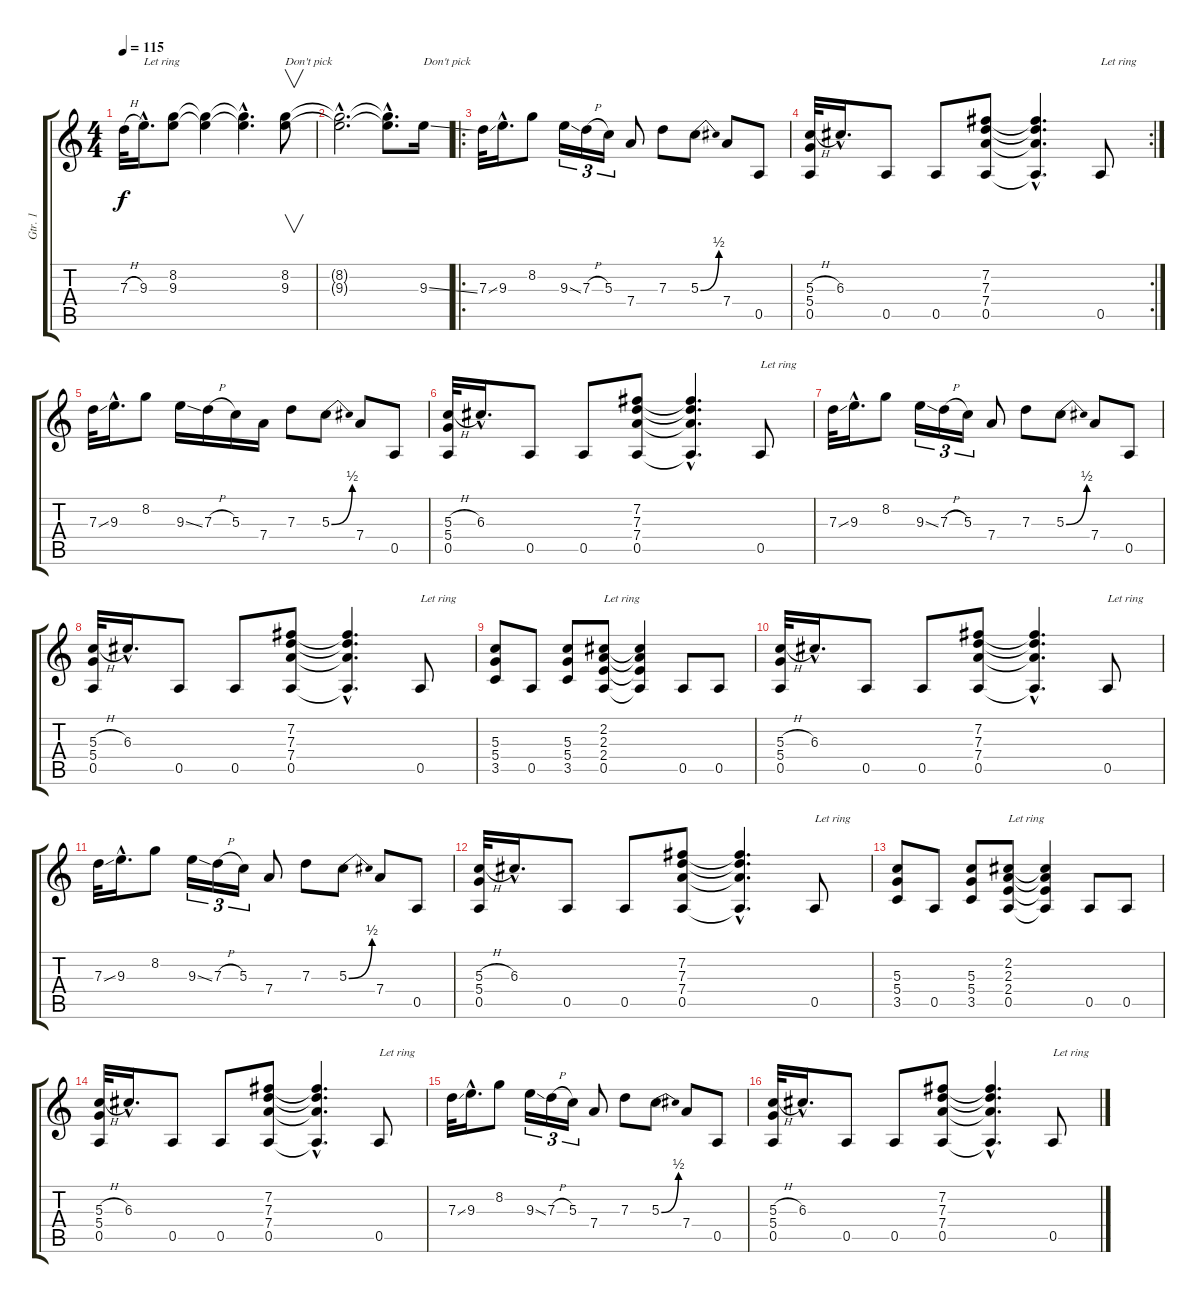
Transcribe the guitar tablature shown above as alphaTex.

\track ("Gtr. 1" "Gtr. 1") {instrument overdrivenguitar}
\staff {score tabs}
\tuning (E4 B3 G3 D3 A2 E2) {hide}
\ts (4 4)
\tempo 115
\clef g2
\ks c
7.3{h}.32{dy f instrument overdrivenguitar} 9.3{hac}.16{d txt "Let ring"} (8.2 9.3).8 (8.2{t} 9.3{t}).4 (8.2{hac t} 9.3{hac t}).4{d} (8.2 9.3).8{v txt "Don't pick"} |
(8.2{hac t} 9.3{hac t}).2{d} (8.2{hac t} 9.3{hac t}).8{d} 9.3{ss}.16{txt "Don't pick"} |
\ro
7.3{ss}.32 9.3{hac}.16{d} 8.2.8 9.3{ss}.16{tu (3 2)} 7.3{h}.16{tu (3 2)} 5.3.16{tu (3 2)} 7.4.8 7.3.8 5.3{be (bend 0 0 60 2)}.8 7.4.8 0.5.8 |
\rc 2
(5.3{h} 5.4 0.5).32 6.3{hac}.16{d} 0.5.8 0.5.8 (7.2 7.3 7.4 0.5).8 (7.2{hac t} 7.3{hac t} 7.4{hac t} 0.5{hac t}).4{d} 0.5.8{txt "Let ring"} |
7.3{ss}.32 9.3{hac}.16{d} 8.2.8 9.3{ss}.16 7.3{h}.16 5.3.16 7.4.16 7.3.8 5.3{be (bend 0 0 60 2)}.8 7.4.8 0.5.8 |
(5.3{h} 5.4 0.5).32 6.3{hac}.16{d} 0.5.8 0.5.8 (7.2 7.3 7.4 0.5).8 (7.2{hac t} 7.3{hac t} 7.4{hac t} 0.5{hac t}).4{d} 0.5.8{txt "Let ring"} |
7.3{ss}.32 9.3{hac}.16{d} 8.2.8 9.3{ss}.16{tu (3 2)} 7.3{h}.16{tu (3 2)} 5.3.16{tu (3 2)} 7.4.8 7.3.8 5.3{be (bend 0 0 60 2)}.8 7.4.8 0.5.8 |
(5.3{h} 5.4 0.5).32 6.3{hac}.16{d} 0.5.8 0.5.8 (7.2 7.3 7.4 0.5).8 (7.2{hac t} 7.3{hac t} 7.4{hac t} 0.5{hac t}).4{d} 0.5.8{txt "Let ring"} |
(5.3 5.4 3.5).8 0.5.8 (5.3 5.4 3.5).8 (2.2 2.3 2.4 0.5).8{txt "Let ring"} (2.2{t} 2.3{t} 2.4{t} 0.5{t}).4 0.5.8 0.5.8 |
(5.3{h} 5.4 0.5).32 6.3{hac}.16{d} 0.5.8 0.5.8 (7.2 7.3 7.4 0.5).8 (7.2{hac t} 7.3{hac t} 7.4{hac t} 0.5{hac t}).4{d} 0.5.8{txt "Let ring"} |
7.3{ss}.32 9.3{hac}.16{d} 8.2.8 9.3{ss}.16{tu (3 2)} 7.3{h}.16{tu (3 2)} 5.3.16{tu (3 2)} 7.4.8 7.3.8 5.3{be (bend 0 0 60 2)}.8 7.4.8 0.5.8 |
(5.3{h} 5.4 0.5).32 6.3{hac}.16{d} 0.5.8 0.5.8 (7.2 7.3 7.4 0.5).8 (7.2{hac t} 7.3{hac t} 7.4{hac t} 0.5{hac t}).4{d} 0.5.8{txt "Let ring"} |
(5.3 5.4 3.5).8 0.5.8 (5.3 5.4 3.5).8 (2.2 2.3 2.4 0.5).8{txt "Let ring"} (2.2{t} 2.3{t} 2.4{t} 0.5{t}).4 0.5.8 0.5.8 |
(5.3{h} 5.4 0.5).32 6.3{hac}.16{d} 0.5.8 0.5.8 (7.2 7.3 7.4 0.5).8 (7.2{hac t} 7.3{hac t} 7.4{hac t} 0.5{hac t}).4{d} 0.5.8{txt "Let ring"} |
7.3{ss}.32 9.3{hac}.16{d} 8.2.8 9.3{ss}.16{tu (3 2)} 7.3{h}.16{tu (3 2)} 5.3.16{tu (3 2)} 7.4.8 7.3.8 5.3{be (bend 0 0 60 2)}.8 7.4.8 0.5.8 |
(5.3{h} 5.4 0.5).32 6.3{hac}.16{d} 0.5.8 0.5.8 (7.2 7.3 7.4 0.5).8 (7.2{hac t} 7.3{hac t} 7.4{hac t} 0.5{hac t}).4{d} 0.5.8{txt "Let ring"}
